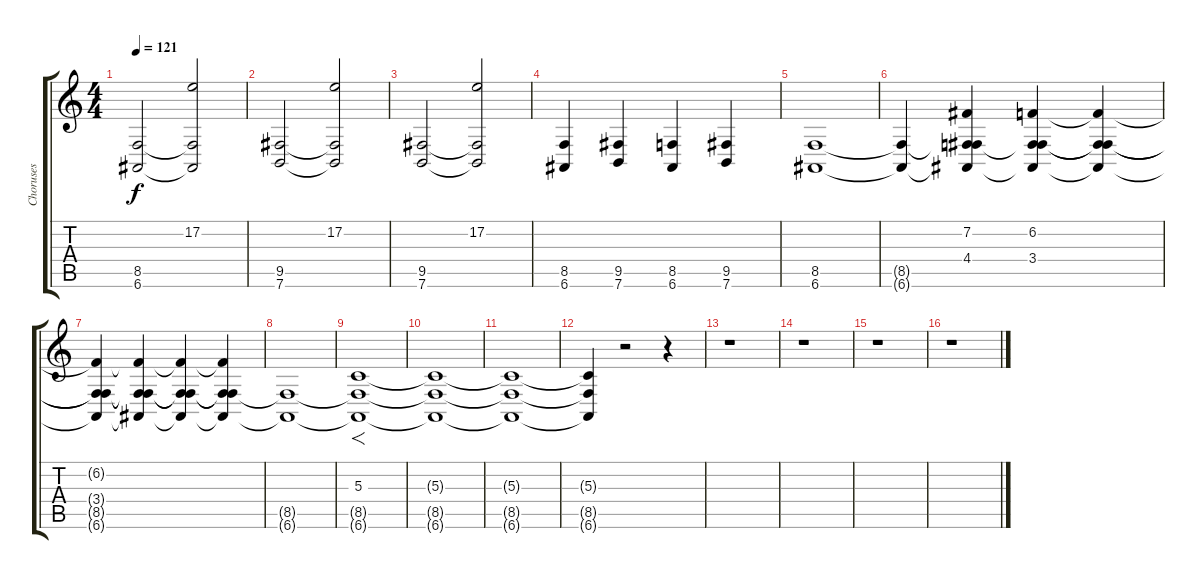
\track ("Choruses" "Choruses") {instrument choiraahs}
\staff {score tabs}
\tuning (E4 B3 G3 D3 A2 E2) {hide}
\ts (4 4)
\tempo 121
\clef g2
\ks c
(8.5 6.6).2{dy f} (17.2 8.5{t} 6.6{t}).2{balance 0} |
(9.5 7.6).2{balance 8} (17.2 9.5{t} 7.6{t}).2{balance 0} |
(9.5 7.6).2{balance 8} (17.2 9.5{t} 7.6{t}).2{balance 0} |
(8.5 6.6).4{balance 8} (9.5 7.6).4 (8.5 6.6).4 (9.5 7.6).4 |
(8.5 6.6).1{volume 11} |
(8.5{t} 6.6{t}).4 (7.2 4.4 8.5{t} 6.6{t}).4 (6.2 3.4 8.5{t} 6.6{t}).4 (6.2{t} 3.4{t} 8.5{t} 6.6{t}).4 |
(6.2{t} 3.4{t} 8.5{t} 6.6{t}).4 (6.2{t} 3.4{t} 8.5{t} 6.6{t}).4 (6.2{t} 3.4{t} 8.5{t} 6.6{t}).4 (6.2{t} 3.4{t} 8.5{t} 6.6{t}).4 |
(8.5{t} 6.6{t}).1 |
(5.3 8.5{t} 6.6{t}).1{f} |
(5.3{t} 8.5{t} 6.6{t}).1 |
(5.3{t} 8.5{t} 6.6{t}).1 |
(5.3{t} 8.5{t} 6.6{t}).4 r.2 r.4 |
r.1 |
r.1 |
r.1 |
r.1
